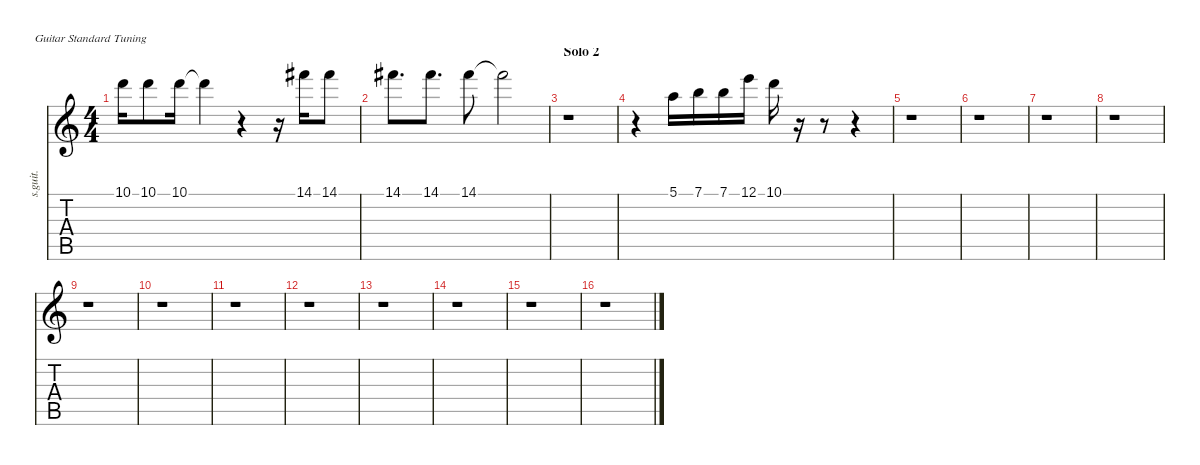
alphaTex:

\defaultSystemsLayout 4
\hideDynamics
\bracketExtendMode nobrackets
\track ("Brian Johnson - Vocals" "s.guit.") {instrument clarinet}
\staff {score tabs}
\tuning (E4 B3 G3 D3 A2 E2)
\displaytranspose 12
\ts (4 4)
\tempo (97 hide)
\clef g2
\ks c
10.1.16{lyrics (0 "") lyrics (1 "") lyrics (2 "") lyrics (3 "") lyrics (4 "") dy f} 10.1.8{lyrics (0 "") lyrics (1 "") lyrics (2 "") lyrics (3 "") lyrics (4 "")} 10.1.16{lyrics (0 "") lyrics (1 "") lyrics (2 "") lyrics (3 "") lyrics (4 "")} 10.1{t}.4{lyrics (0 "") lyrics (1 "") lyrics (2 "") lyrics (3 "") lyrics (4 "")} r.4 r.16 14.1{acc #}.16{lyrics (0 "") lyrics (1 "") lyrics (2 "") lyrics (3 "") lyrics (4 "")} 14.1{acc #}.8{lyrics (0 "") lyrics (1 "") lyrics (2 "") lyrics (3 "") lyrics (4 "")} |
14.1{acc #}.8{d lyrics (0 "") lyrics (1 "") lyrics (2 "") lyrics (3 "") lyrics (4 "")} 14.1{acc #}.8{d lyrics (0 "") lyrics (1 "") lyrics (2 "") lyrics (3 "") lyrics (4 "")} 14.1{acc #}.8{lyrics (0 "") lyrics (1 "") lyrics (2 "") lyrics (3 "") lyrics (4 "")} 14.1{t acc #}.2{lyrics (0 "") lyrics (1 "") lyrics (2 "") lyrics (3 "") lyrics (4 "")} |
\section ("" "Solo 2")
\tempo (93 hide)
r.1 |
r.4 5.1.16{lyrics (0 "") lyrics (1 "") lyrics (2 "") lyrics (3 "") lyrics (4 "")} 7.1.16{lyrics (0 "") lyrics (1 "") lyrics (2 "") lyrics (3 "") lyrics (4 "")} 7.1.16{lyrics (0 "") lyrics (1 "") lyrics (2 "") lyrics (3 "") lyrics (4 "")} 12.1.16{lyrics (0 "") lyrics (1 "") lyrics (2 "") lyrics (3 "") lyrics (4 "")} 10.1.16{lyrics (0 "") lyrics (1 "") lyrics (2 "") lyrics (3 "") lyrics (4 "")} r.16 r.8 r.4 |
r.1 |
r.1 |
r.1 |
r.1 |
r.1 |
r.1 |
r.1 |
r.1 |
r.1 |
r.1 |
r.1 |
r.1
